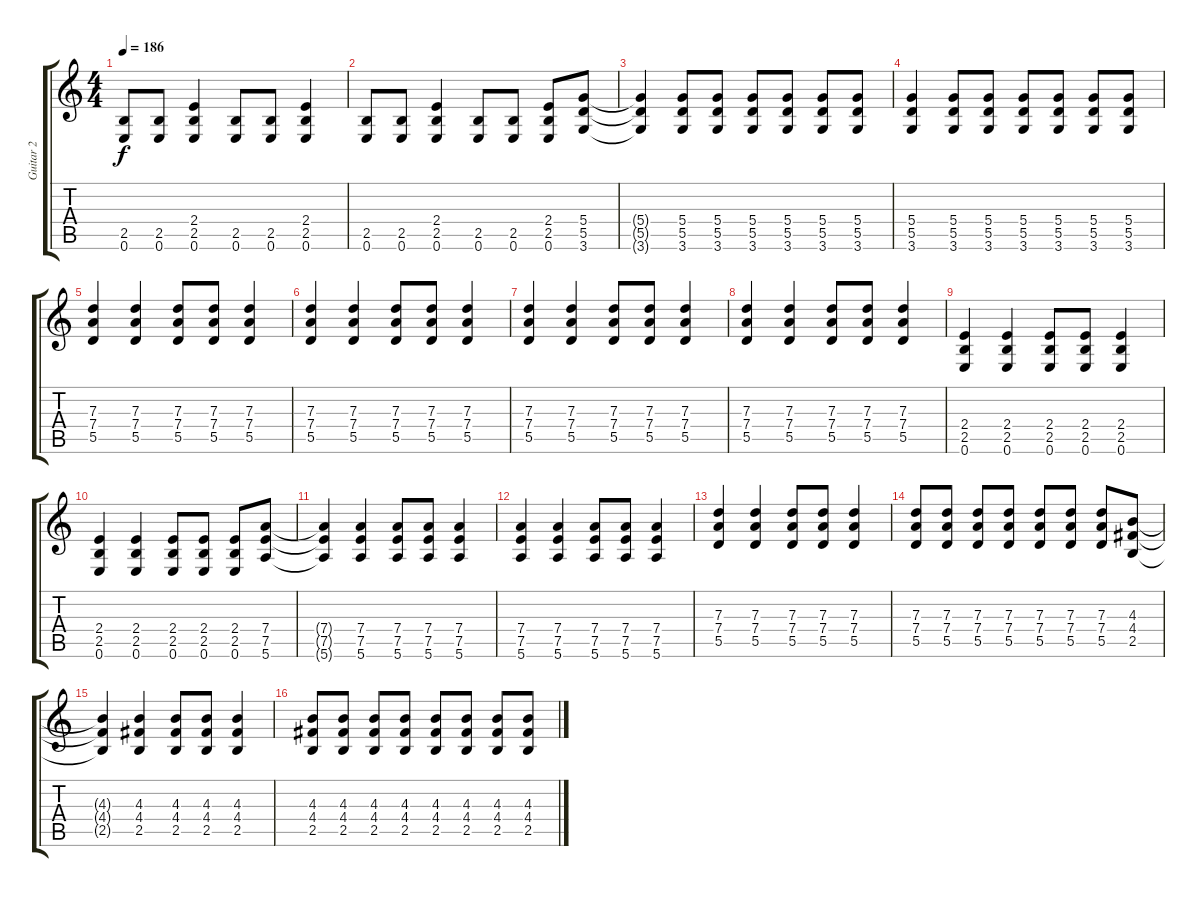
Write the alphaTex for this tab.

\track ("Guitar 2" "Guitar 2") {instrument distortionguitar}
\staff {score tabs}
\tuning (E4 B3 G3 D3 A2 E2) {hide}
\ts (4 4)
\tempo 186
\clef g2
\ks c
(2.5 0.6).8{dy f} (2.5 0.6).8 (2.4 2.5 0.6).4 (2.5 0.6).8 (2.5 0.6).8 (2.4 2.5 0.6).4 |
(2.5 0.6).8 (2.5 0.6).8 (2.4 2.5 0.6).4 (2.5 0.6).8 (2.5 0.6).8 (2.4 2.5 0.6).8 (5.4 5.5 3.6).8 |
(5.4{t} 5.5{t} 3.6{t}).4 (5.4 5.5 3.6).8 (5.4 5.5 3.6).8 (5.4 5.5 3.6).8 (5.4 5.5 3.6).8 (5.4 5.5 3.6).8 (5.4 5.5 3.6).8 |
(5.4 5.5 3.6).4 (5.4 5.5 3.6).8 (5.4 5.5 3.6).8 (5.4 5.5 3.6).8 (5.4 5.5 3.6).8 (5.4 5.5 3.6).8 (5.4 5.5 3.6).8 |
(7.3 7.4 5.5).4 (7.3 7.4 5.5).4 (7.3 7.4 5.5).8 (7.3 7.4 5.5).8 (7.3 7.4 5.5).4 |
(7.3 7.4 5.5).4 (7.3 7.4 5.5).4 (7.3 7.4 5.5).8 (7.3 7.4 5.5).8 (7.3 7.4 5.5).4 |
(7.3 7.4 5.5).4 (7.3 7.4 5.5).4 (7.3 7.4 5.5).8 (7.3 7.4 5.5).8 (7.3 7.4 5.5).4 |
(7.3 7.4 5.5).4 (7.3 7.4 5.5).4 (7.3 7.4 5.5).8 (7.3 7.4 5.5).8 (7.3 7.4 5.5).4 |
(2.4 2.5 0.6).4 (2.4 2.5 0.6).4 (2.4 2.5 0.6).8 (2.4 2.5 0.6).8 (2.4 2.5 0.6).4 |
(2.4 2.5 0.6).4 (2.4 2.5 0.6).4 (2.4 2.5 0.6).8 (2.4 2.5 0.6).8 (2.4 2.5 0.6).8 (7.4 7.5 5.6).8 |
(7.4{t} 7.5{t} 5.6{t}).4 (7.4 7.5 5.6).4 (7.4 7.5 5.6).8 (7.4 7.5 5.6).8 (7.4 7.5 5.6).4 |
(7.4 7.5 5.6).4 (7.4 7.5 5.6).4 (7.4 7.5 5.6).8 (7.4 7.5 5.6).8 (7.4 7.5 5.6).4 |
(7.3 7.4 5.5).4 (7.3 7.4 5.5).4 (7.3 7.4 5.5).8 (7.3 7.4 5.5).8 (7.3 7.4 5.5).4 |
(7.3 7.4 5.5).8 (7.3 7.4 5.5).8 (7.3 7.4 5.5).8 (7.3 7.4 5.5).8 (7.3 7.4 5.5).8 (7.3 7.4 5.5).8 (7.3 7.4 5.5).8 (4.3 4.4 2.5).8 |
(4.3{t} 4.4{t} 2.5{t}).4 (4.3 4.4 2.5).4 (4.3 4.4 2.5).8 (4.3 4.4 2.5).8 (4.3 4.4 2.5).4 |
(4.3 4.4 2.5).8 (4.3 4.4 2.5).8 (4.3 4.4 2.5).8 (4.3 4.4 2.5).8 (4.3 4.4 2.5).8 (4.3 4.4 2.5).8 (4.3 4.4 2.5).8 (4.3 4.4 2.5).8
